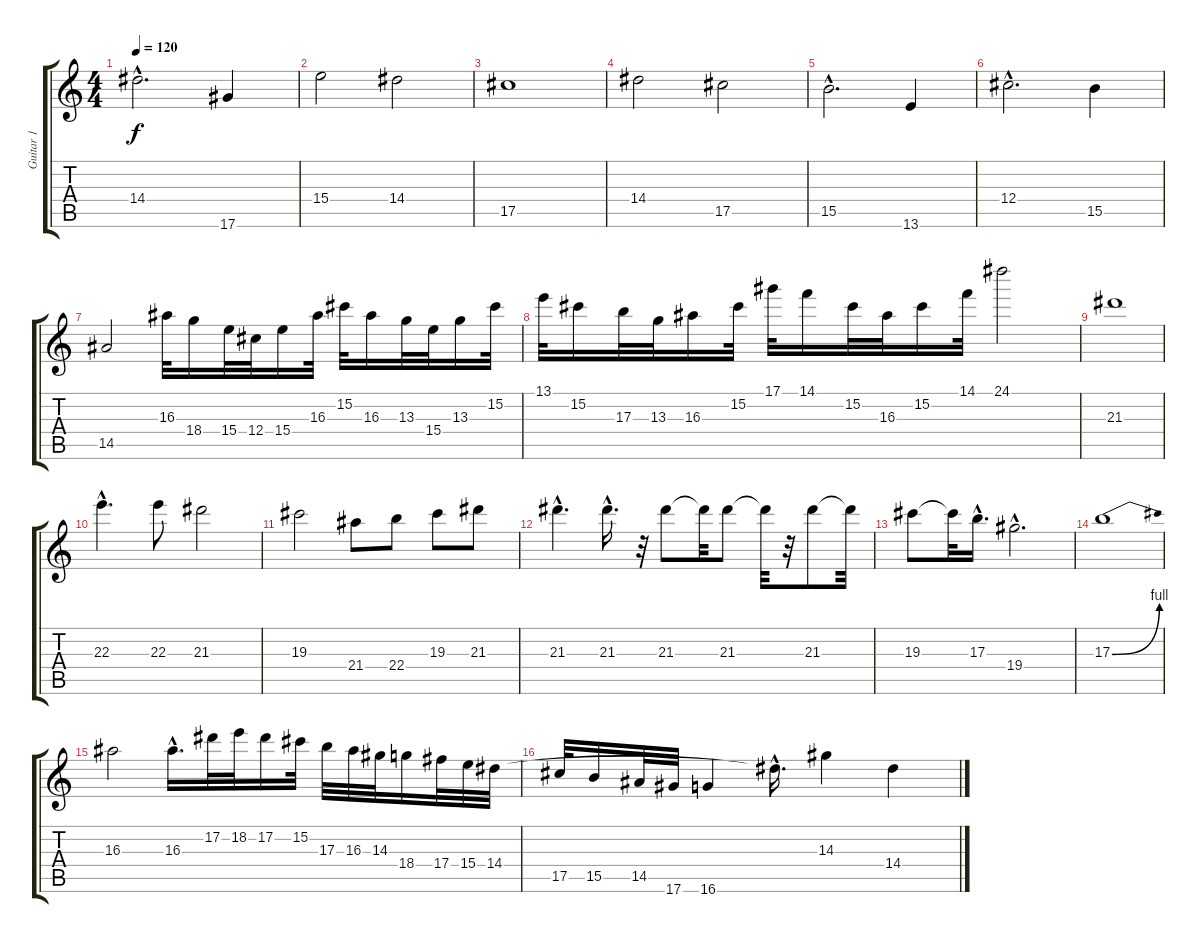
\track ("Guitar 1" "Guitar 1") {instrument overdrivenguitar}
\staff {score tabs}
\tuning (Eb4 Bb3 Gb3 Db3 Ab2 Eb2) {hide}
\ts (4 4)
\tempo 120
\clef g2
\ks c
14.4{hac}.2{d dy f} 17.6.4 |
15.4.2 14.4.2 |
17.5.1 |
14.4.2 17.5.2 |
15.5{hac}.2{d} 13.6.4 |
12.4{hac}.2{d} 15.5.4 |
14.5.2 16.3.32 18.4.16 15.4.32 12.4.32 15.4.16 16.3.32 15.2.32 16.3.16 13.3.32 15.4.32 13.3.16 15.2.32 |
13.1.32 15.2.16 17.3.32 13.3.32 16.3.16 15.2.32 17.1.32 14.1.16 15.2.32 16.3.32 15.2.16 14.1.32 24.1.2 |
21.3.1 |
22.3{hac}.4{d} 22.3.8 21.3.2 |
19.3.2 21.4.8 22.4.8 19.3.8 21.3.8 |
21.3{hac}.4{d} 21.3{hac}.16{d} r.32 21.3.8 21.3{t}.32 21.3.8 21.3{t}.32 r.32 21.3.8 21.3{t}.32 |
19.3.8 19.3{t}.32 17.3{hac}.16{d} 19.4{hac}.2{d} |
17.3{be (bend 0 0 60 4)}.1 |
16.3.2 16.3{hac}.16{d} 17.2.32 18.2.32 17.2.16 15.2.32 17.3.32 16.3.32 14.3.32 18.4.16 17.4.32 15.4.32 14.4.32 |
17.5.32 15.5.16 14.5.32 17.6.32 16.6.4 14.4{hac t}.16{d} 14.3.4 14.4.4
